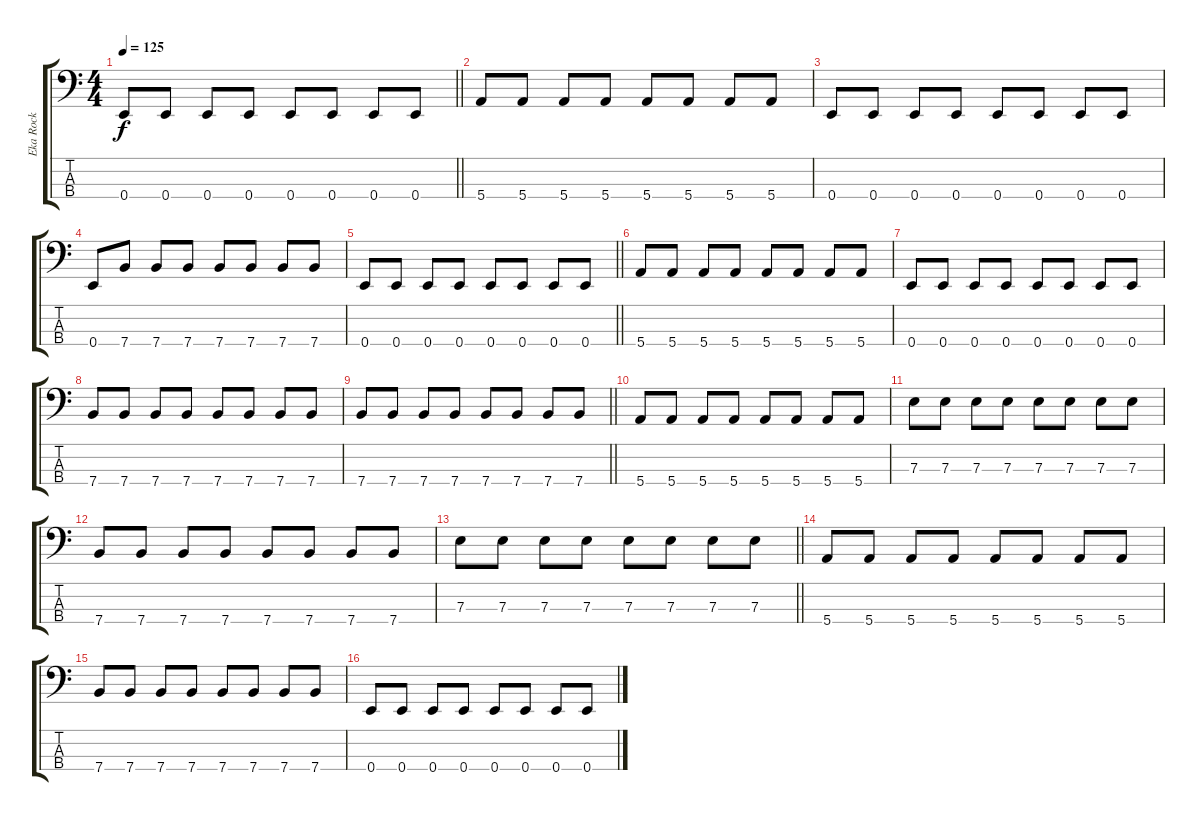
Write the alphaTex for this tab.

\track ("Eka Rock" "Eka Rock") {instrument electricbassfinger}
\staff {score tabs}
\tuning (G2 D2 A1 E1) {hide}
\ts (4 4)
\tempo 125
\clef f4
\barLineRight lightlight
\ks c
0.4.8{dy f} 0.4.8 0.4.8 0.4.8 0.4.8 0.4.8 0.4.8 0.4.8 |
5.4.8 5.4.8 5.4.8 5.4.8 5.4.8 5.4.8 5.4.8 5.4.8 |
0.4.8 0.4.8 0.4.8 0.4.8 0.4.8 0.4.8 0.4.8 0.4.8 |
0.4.8 7.4.8 7.4.8 7.4.8 7.4.8 7.4.8 7.4.8 7.4.8 |
\barLineRight lightlight
0.4.8 0.4.8 0.4.8 0.4.8 0.4.8 0.4.8 0.4.8 0.4.8 |
5.4.8 5.4.8 5.4.8 5.4.8 5.4.8 5.4.8 5.4.8 5.4.8 |
0.4.8 0.4.8 0.4.8 0.4.8 0.4.8 0.4.8 0.4.8 0.4.8 |
7.4.8 7.4.8 7.4.8 7.4.8 7.4.8 7.4.8 7.4.8 7.4.8 |
\barLineRight lightlight
7.4.8 7.4.8 7.4.8 7.4.8 7.4.8 7.4.8 7.4.8 7.4.8 |
5.4.8 5.4.8 5.4.8 5.4.8 5.4.8 5.4.8 5.4.8 5.4.8 |
7.3.8 7.3.8 7.3.8 7.3.8 7.3.8 7.3.8 7.3.8 7.3.8 |
7.4.8 7.4.8 7.4.8 7.4.8 7.4.8 7.4.8 7.4.8 7.4.8 |
\barLineRight lightlight
7.3.8 7.3.8 7.3.8 7.3.8 7.3.8 7.3.8 7.3.8 7.3.8 |
5.4.8 5.4.8 5.4.8 5.4.8 5.4.8 5.4.8 5.4.8 5.4.8 |
7.4.8 7.4.8 7.4.8 7.4.8 7.4.8 7.4.8 7.4.8 7.4.8 |
0.4.8 0.4.8 0.4.8 0.4.8 0.4.8 0.4.8 0.4.8 0.4.8
